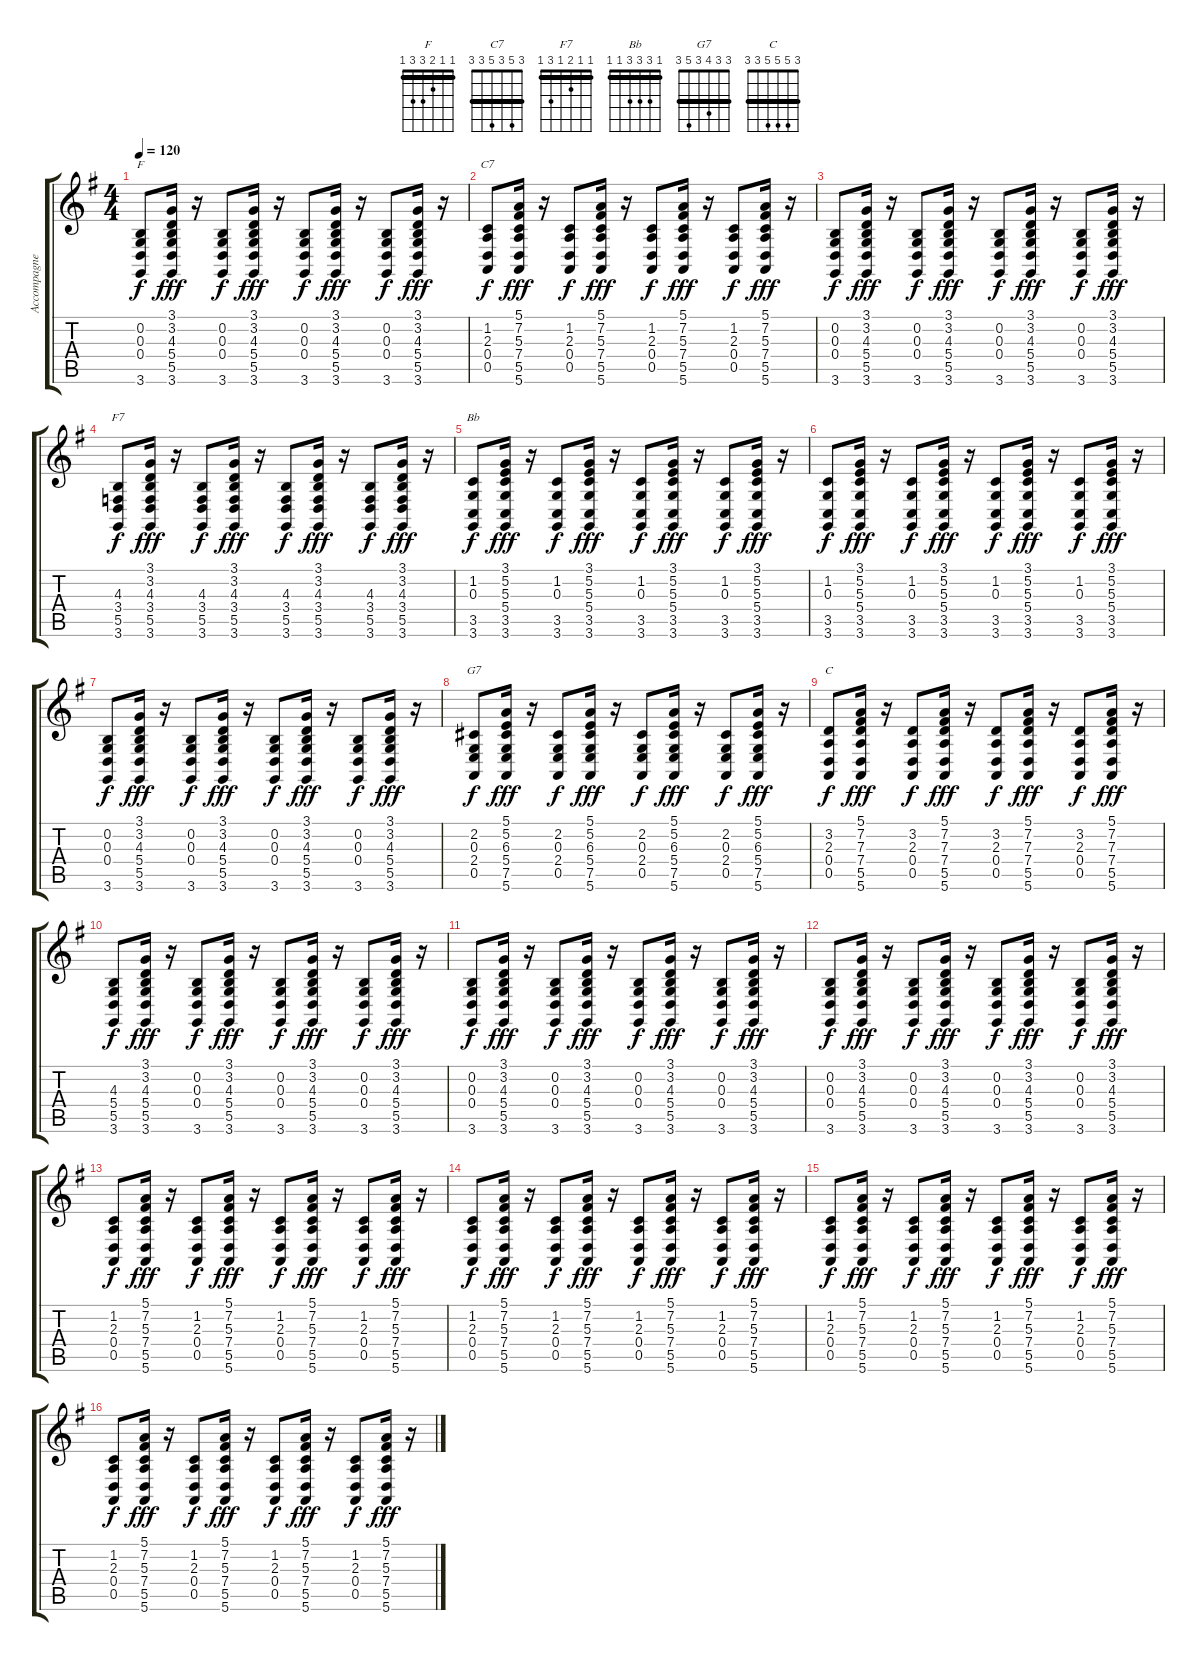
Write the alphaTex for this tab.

\track ("Accompagnement 4" "Accompagne") {mute instrument synthvoice}
\staff {score tabs}
\tuning (E4 B3 G3 D3 A2 E2) {hide}
\chord ("F" 1 1 2 3 3 1) {barre 1}
\chord ("C7" 3 5 3 5 3 3) {barre 3}
\chord ("F7" 1 1 2 1 3 1) {barre 1}
\chord ("Bb" 1 3 3 3 1 1) {barre 1}
\chord ("G7" 3 3 4 3 5 3) {barre 3}
\chord ("C" 3 5 5 5 3 3) {barre 3}
\ts (4 4)
\tempo 120
\clef g2
\ks g
(0.2 0.3 0.4 3.6).8{ch "F" dy f} (3.1 3.2 4.3 5.4 5.5 3.6).16{dy fff} r.16 (0.2 0.3 0.4 3.6).8{dy f} (3.1 3.2 4.3 5.4 5.5 3.6).16{dy fff} r.16 (0.2 0.3 0.4 3.6).8{dy f} (3.1 3.2 4.3 5.4 5.5 3.6).16{dy fff} r.16 (0.2 0.3 0.4 3.6).8{dy f} (3.1 3.2 4.3 5.4 5.5 3.6).16{dy fff} r.16 |
(1.2 2.3 0.4 0.5).8{ch "C7" dy f} (5.1 7.2 5.3 7.4 5.5 5.6).16{dy fff} r.16 (1.2 2.3 0.4 0.5).8{dy f} (5.1 7.2 5.3 7.4 5.5 5.6).16{dy fff} r.16 (1.2 2.3 0.4 0.5).8{dy f} (5.1 7.2 5.3 7.4 5.5 5.6).16{dy fff} r.16 (1.2 2.3 0.4 0.5).8{dy f} (5.1 7.2 5.3 7.4 5.5 5.6).16{dy fff} r.16 |
(0.2 0.3 0.4 3.6).8{dy f} (3.1 3.2 4.3 5.4 5.5 3.6).16{dy fff} r.16 (0.2 0.3 0.4 3.6).8{dy f} (3.1 3.2 4.3 5.4 5.5 3.6).16{dy fff} r.16 (0.2 0.3 0.4 3.6).8{dy f} (3.1 3.2 4.3 5.4 5.5 3.6).16{dy fff} r.16 (0.2 0.3 0.4 3.6).8{dy f} (3.1 3.2 4.3 5.4 5.5 3.6).16{dy fff} r.16 |
(4.3 3.4 5.5 3.6).8{ch "F7" dy f} (3.1 3.2 4.3 3.4 5.5 3.6).16{dy fff} r.16 (4.3 3.4 5.5 3.6).8{dy f} (3.1 3.2 4.3 3.4 5.5 3.6).16{dy fff} r.16 (4.3 3.4 5.5 3.6).8{dy f} (3.1 3.2 4.3 3.4 5.5 3.6).16{dy fff} r.16 (4.3 3.4 5.5 3.6).8{dy f} (3.1 3.2 4.3 3.4 5.5 3.6).16{dy fff} r.16 |
(1.2 0.3 3.5 3.6).8{ch "Bb" dy f} (3.1 5.2 5.3 5.4 3.5 3.6).16{dy fff} r.16 (1.2 0.3 3.5 3.6).8{dy f} (3.1 5.2 5.3 5.4 3.5 3.6).16{dy fff} r.16 (1.2 0.3 3.5 3.6).8{dy f} (3.1 5.2 5.3 5.4 3.5 3.6).16{dy fff} r.16 (1.2 0.3 3.5 3.6).8{dy f} (3.1 5.2 5.3 5.4 3.5 3.6).16{dy fff} r.16 |
(1.2 0.3 3.5 3.6).8{dy f} (3.1 5.2 5.3 5.4 3.5 3.6).16{dy fff} r.16 (1.2 0.3 3.5 3.6).8{dy f} (3.1 5.2 5.3 5.4 3.5 3.6).16{dy fff} r.16 (1.2 0.3 3.5 3.6).8{dy f} (3.1 5.2 5.3 5.4 3.5 3.6).16{dy fff} r.16 (1.2 0.3 3.5 3.6).8{dy f} (3.1 5.2 5.3 5.4 3.5 3.6).16{dy fff} r.16 |
(0.2 0.3 0.4 3.6).8{dy f} (3.1 3.2 4.3 5.4 5.5 3.6).16{dy fff} r.16 (0.2 0.3 0.4 3.6).8{dy f} (3.1 3.2 4.3 5.4 5.5 3.6).16{dy fff} r.16 (0.2 0.3 0.4 3.6).8{dy f} (3.1 3.2 4.3 5.4 5.5 3.6).16{dy fff} r.16 (0.2 0.3 0.4 3.6).8{dy f} (3.1 3.2 4.3 5.4 5.5 3.6).16{dy fff} r.16 |
(2.2 0.3 2.4 0.5).8{ch "G7" dy f} (5.1 5.2 6.3 5.4 7.5 5.6).16{dy fff} r.16 (2.2 0.3 2.4 0.5).8{dy f} (5.1 5.2 6.3 5.4 7.5 5.6).16{dy fff} r.16 (2.2 0.3 2.4 0.5).8{dy f} (5.1 5.2 6.3 5.4 7.5 5.6).16{dy fff} r.16 (2.2 0.3 2.4 0.5).8{dy f} (5.1 5.2 6.3 5.4 7.5 5.6).16{dy fff} r.16 |
(3.2 2.3 0.4 0.5).8{ch "C" dy f} (5.1 7.2 7.3 7.4 5.5 5.6).16{dy fff} r.16 (3.2 2.3 0.4 0.5).8{dy f} (5.1 7.2 7.3 7.4 5.5 5.6).16{dy fff} r.16 (3.2 2.3 0.4 0.5).8{dy f} (5.1 7.2 7.3 7.4 5.5 5.6).16{dy fff} r.16 (3.2 2.3 0.4 0.5).8{dy f} (5.1 7.2 7.3 7.4 5.5 5.6).16{dy fff} r.16 |
(4.3 5.4 5.5 3.6).8{dy f} (3.1 3.2 4.3 5.4 5.5 3.6).16{dy fff} r.16 (0.2 0.3 0.4 3.6).8{dy f} (3.1 3.2 4.3 5.4 5.5 3.6).16{dy fff} r.16 (0.2 0.3 0.4 3.6).8{dy f} (3.1 3.2 4.3 5.4 5.5 3.6).16{dy fff} r.16 (0.2 0.3 0.4 3.6).8{dy f} (3.1 3.2 4.3 5.4 5.5 3.6).16{dy fff} r.16 |
(0.2 0.3 0.4 3.6).8{dy f} (3.1 3.2 4.3 5.4 5.5 3.6).16{dy fff} r.16 (0.2 0.3 0.4 3.6).8{dy f} (3.1 3.2 4.3 5.4 5.5 3.6).16{dy fff} r.16 (0.2 0.3 0.4 3.6).8{dy f} (3.1 3.2 4.3 5.4 5.5 3.6).16{dy fff} r.16 (0.2 0.3 0.4 3.6).8{dy f} (3.1 3.2 4.3 5.4 5.5 3.6).16{dy fff} r.16 |
(0.2 0.3 0.4 3.6).8{dy f} (3.1 3.2 4.3 5.4 5.5 3.6).16{dy fff} r.16 (0.2 0.3 0.4 3.6).8{dy f} (3.1 3.2 4.3 5.4 5.5 3.6).16{dy fff} r.16 (0.2 0.3 0.4 3.6).8{dy f} (3.1 3.2 4.3 5.4 5.5 3.6).16{dy fff} r.16 (0.2 0.3 0.4 3.6).8{dy f} (3.1 3.2 4.3 5.4 5.5 3.6).16{dy fff} r.16 |
(1.2 2.3 0.4 0.5).8{dy f} (5.1 7.2 5.3 7.4 5.5 5.6).16{dy fff} r.16 (1.2 2.3 0.4 0.5).8{dy f} (5.1 7.2 5.3 7.4 5.5 5.6).16{dy fff} r.16 (1.2 2.3 0.4 0.5).8{dy f} (5.1 7.2 5.3 7.4 5.5 5.6).16{dy fff} r.16 (1.2 2.3 0.4 0.5).8{dy f} (5.1 7.2 5.3 7.4 5.5 5.6).16{dy fff} r.16 |
(1.2 2.3 0.4 0.5).8{dy f} (5.1 7.2 5.3 7.4 5.5 5.6).16{dy fff} r.16 (1.2 2.3 0.4 0.5).8{dy f} (5.1 7.2 5.3 7.4 5.5 5.6).16{dy fff} r.16 (1.2 2.3 0.4 0.5).8{dy f} (5.1 7.2 5.3 7.4 5.5 5.6).16{dy fff} r.16 (1.2 2.3 0.4 0.5).8{dy f} (5.1 7.2 5.3 7.4 5.5 5.6).16{dy fff} r.16 |
(1.2 2.3 0.4 0.5).8{dy f} (5.1 7.2 5.3 7.4 5.5 5.6).16{dy fff} r.16 (1.2 2.3 0.4 0.5).8{dy f} (5.1 7.2 5.3 7.4 5.5 5.6).16{dy fff} r.16 (1.2 2.3 0.4 0.5).8{dy f} (5.1 7.2 5.3 7.4 5.5 5.6).16{dy fff} r.16 (1.2 2.3 0.4 0.5).8{dy f} (5.1 7.2 5.3 7.4 5.5 5.6).16{dy fff} r.16 |
(1.2 2.3 0.4 0.5).8{dy f} (5.1 7.2 5.3 7.4 5.5 5.6).16{dy fff} r.16 (1.2 2.3 0.4 0.5).8{dy f} (5.1 7.2 5.3 7.4 5.5 5.6).16{dy fff} r.16 (1.2 2.3 0.4 0.5).8{dy f} (5.1 7.2 5.3 7.4 5.5 5.6).16{dy fff} r.16 (1.2 2.3 0.4 0.5).8{dy f} (5.1 7.2 5.3 7.4 5.5 5.6).16{dy fff} r.16
